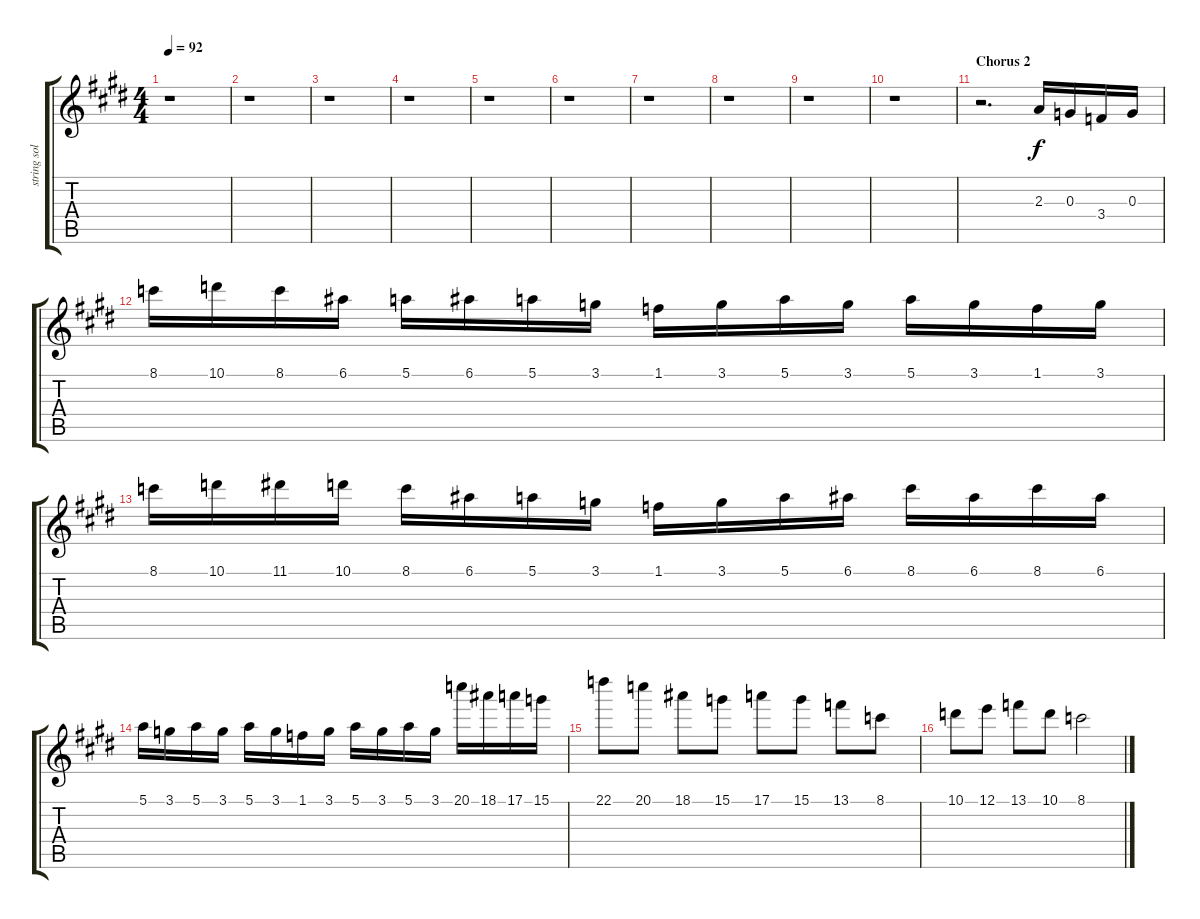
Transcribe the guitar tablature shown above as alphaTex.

\track ("string solo" "string sol") {instrument stringensemble1}
\staff {score tabs}
\tuning (E5 B4 G4 D4 A3 E3) {hide}
\ts (4 4)
\tempo 92
\clef g2
\ks e
r.1{dy f} |
r.1 |
r.1 |
r.1 |
r.1 |
r.1 |
r.1 |
r.1 |
r.1 |
r.1 |
\section ("" "Chorus 2")
r.2{d} 2.3.16 0.3.16 3.4.16 0.3.16 |
8.1.16 10.1.16 8.1.16 6.1.16 5.1.16 6.1.16 5.1.16 3.1.16 1.1.16 3.1.16 5.1.16 3.1.16 5.1.16 3.1.16 1.1.16 3.1.16 |
8.1.16 10.1.16 11.1.16 10.1.16 8.1.16 6.1.16 5.1.16 3.1.16 1.1.16 3.1.16 5.1.16 6.1.16 8.1.16 6.1.16 8.1.16 6.1.16 |
5.1.16 3.1.16 5.1.16 3.1.16 5.1.16 3.1.16 1.1.16 3.1.16 5.1.16 3.1.16 5.1.16 3.1.16 20.1.16 18.1.16 17.1.16 15.1.16 |
22.1.8 20.1.8 18.1.8 15.1.8 17.1.8 15.1.8 13.1.8 8.1.8 |
10.1.8 12.1.8 13.1.8 10.1.8 8.1.2
